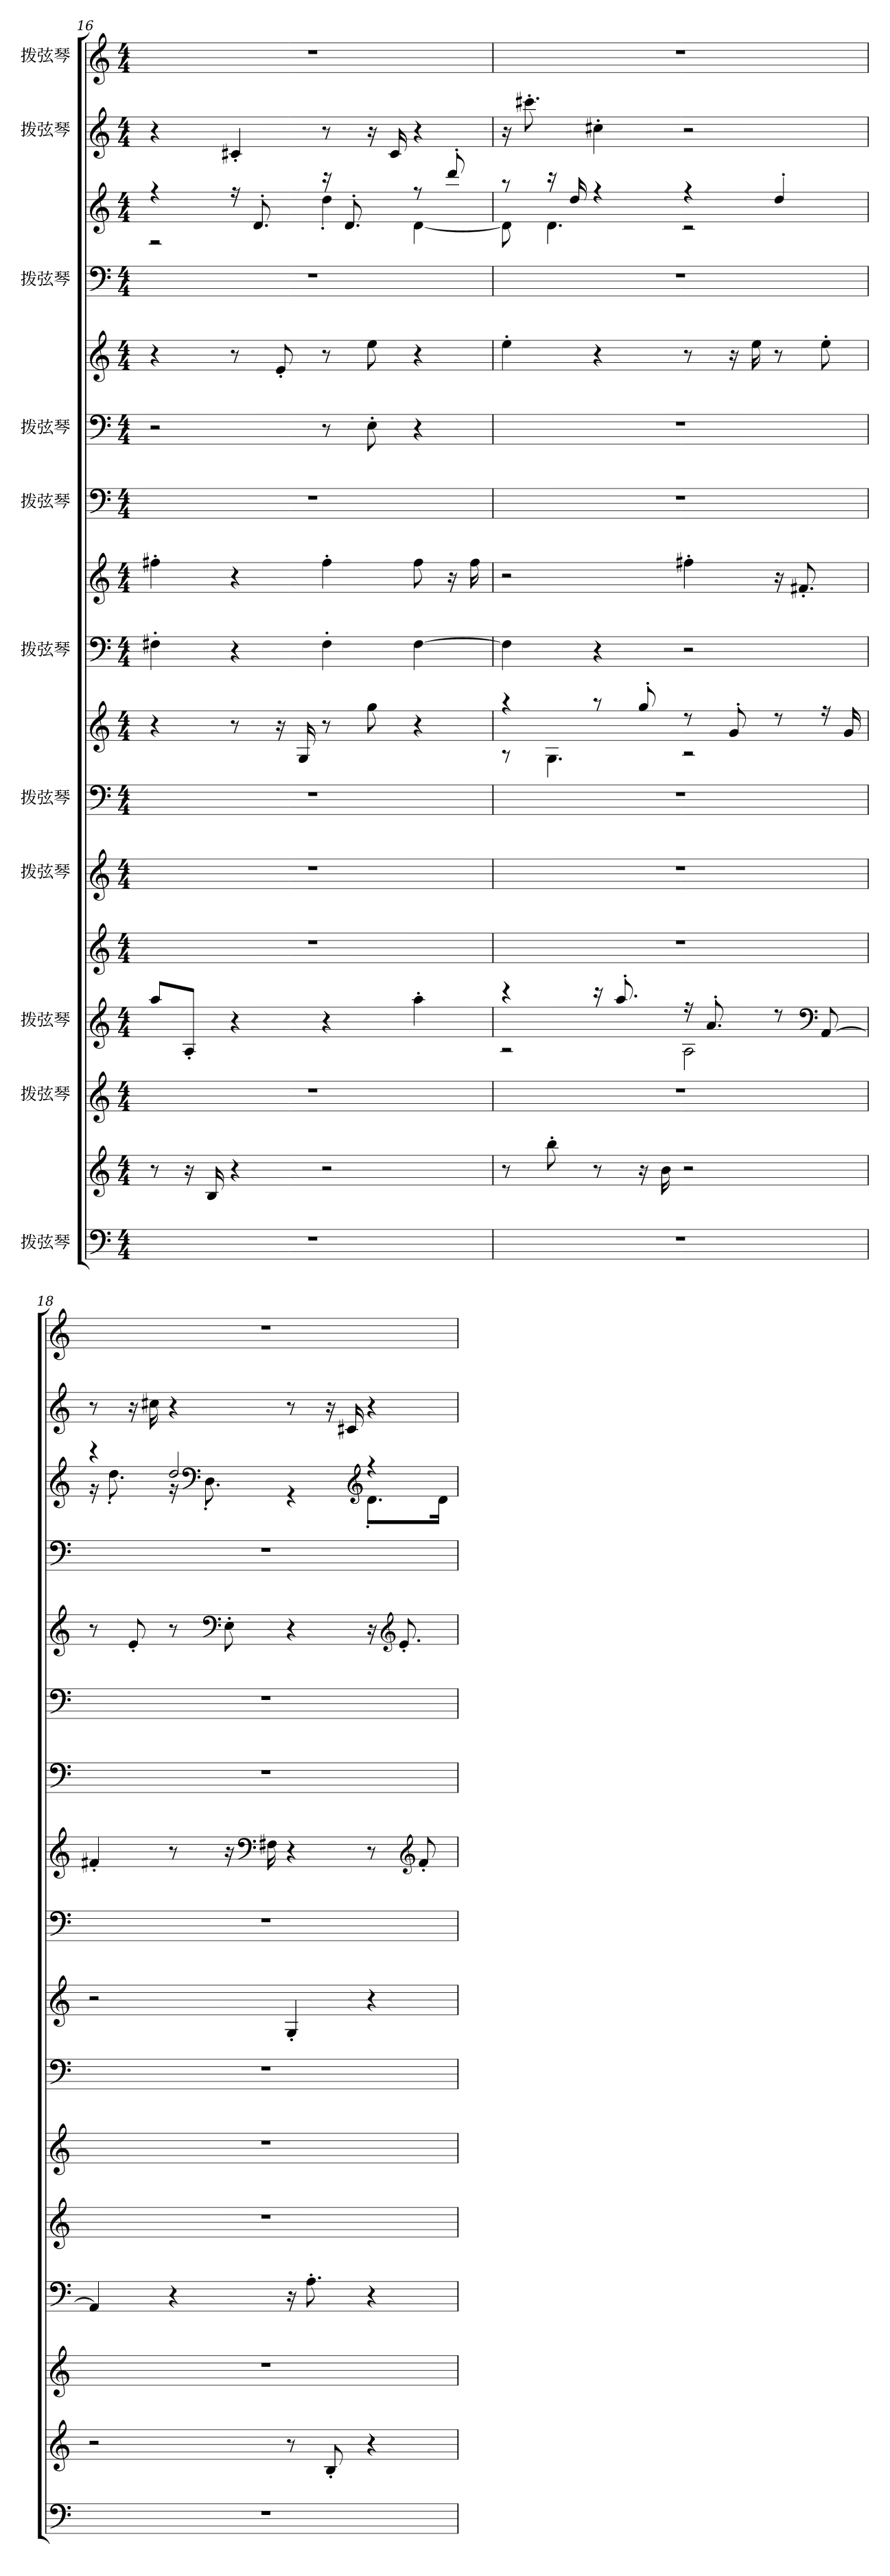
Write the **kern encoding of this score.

**kern	**kern	**kern	**kern	**kern	**kern	**kern	**kern	**kern	**kern	**kern	**kern	**kern	**kern	**kern	**kern	**kern
*part11	*part11	*part10	*part9	*part9	*part8	*part7	*part7	*part6	*part6	*part5	*part4	*part4	*part3	*part3	*part2	*part1
*staff17	*staff16	*staff15	*staff14	*staff13	*staff12	*staff11	*staff10	*staff9	*staff8	*staff7	*staff6	*staff5	*staff4	*staff3	*staff2	*staff1
*I"拨弦琴	*	*I"拨弦琴	*I"拨弦琴	*	*I"拨弦琴	*I"拨弦琴	*	*I"拨弦琴	*	*I"拨弦琴	*I"拨弦琴	*	*I"拨弦琴	*	*I"拨弦琴	*I"拨弦琴
!!LO:PB:g=z
*clefF4	*clefG2	*clefG2	*clefG2	*clefG2	*clefG2	*clefF4	*clefG2	*clefF4	*clefG2	*clefF4	*clefF4	*clefG2	*clefF4	*clefG2	*clefG2	*clefG2
*k[]	*k[]	*k[]	*k[]	*k[]	*k[]	*k[]	*k[]	*k[]	*k[]	*k[]	*k[]	*k[]	*k[]	*k[]	*k[]	*k[]
*M4/4	*M4/4	*M4/4	*M4/4	*M4/4	*M4/4	*M4/4	*M4/4	*M4/4	*M4/4	*M4/4	*M4/4	*M4/4	*M4/4	*M4/4	*M4/4	*M4/4
=16	=16	=16	=16	=16	=16	=16	=16	=16	=16	=16	=16	=16	=16	=16	=16	=16
*	*	*	*	*	*	*	*	*	*	*	*	*	*	*^	*	*
1r	8r	1r	8aa/L	1r	1r	1r	4r	4F#X'\	4ff#X'\	1r	2r	4r	1r	4r	2r	4r	1r
.	16r	.	8A'/J	.	.	.	.	.	.	.	.	.	.	.	.	.	.
.	16B/	.	.	.	.	.	.	.	.	.	.	.	.	.	.	.	.
.	4r	.	4r	.	.	.	8r	4r	4r	.	.	8r	.	16r	.	4c#X'/	.
.	.	.	.	.	.	.	.	.	.	.	.	.	.	8.d'/	.	.	.
.	.	.	.	.	.	.	16r	.	.	.	.	8e'/	.	.	.	.	.
.	.	.	.	.	.	.	16G/	.	.	.	.	.	.	.	.	.	.
.	2r	.	4r	.	.	.	8r	4F#'\	4ff#'\	.	8r	8r	.	16r	4dd'\	8r	.
.	.	.	.	.	.	.	.	.	.	.	.	.	.	8.d'/	.	.	.
.	.	.	.	.	.	.	8gg\	.	.	.	8E'\	8ee\	.	.	.	16r	.
.	.	.	.	.	.	.	.	.	.	.	.	.	.	.	.	16c#/	.
.	.	.	4aa'\	.	.	.	4r	[4F#\	8ff#\	.	4r	4r	.	8r	[4d\	4r	.
.	.	.	.	.	.	.	.	.	16r	.	.	.	.	8ddd'/	.	.	.
.	.	.	.	.	.	.	.	.	16ff#\	.	.	.	.	.	.	.	.
=17	=17	=17	=17	=17	=17	=17	=17	=17	=17	=17	=17	=17	=17	=17	=17	=17	=17
*	*	*	*^	*	*	*	*^	*	*	*	*	*	*	*	*	*	*
1r	8r	1r	4r	2r	1r	1r	1r	4r	8r	4F#\]	2r	1r	1r	4ee'\	1r	8r	8d\]	16r	1r
.	.	.	.	.	.	.	.	.	.	.	.	.	.	.	.	.	.	8.ccc#X'\	.
.	8bb'\	.	.	.	.	.	.	.	4.G\	.	.	.	.	.	.	16r	4.d\	.	.
.	.	.	.	.	.	.	.	.	.	.	.	.	.	.	.	16dd/	.	.	.
.	8r	.	16r	.	.	.	.	8r	.	4r	.	.	.	4r	.	4r	.	4cc#X'\	.
.	.	.	8.aa'/	.	.	.	.	.	.	.	.	.	.	.	.	.	.	.	.
.	16r	.	.	.	.	.	.	8gg'/	.	.	.	.	.	.	.	.	.	.	.
.	16b\	.	.	.	.	.	.	.	.	.	.	.	.	.	.	.	.	.	.
.	2r	.	16r	2A\	.	.	.	8r	2r	2r	4ff#X'\	.	.	8r	.	4r	2r	2r	.
.	.	.	8.a'/	.	.	.	.	.	.	.	.	.	.	.	.	.	.	.	.
.	.	.	.	.	.	.	.	8g'/	.	.	.	.	.	16r	.	.	.	.	.
.	.	.	.	.	.	.	.	.	.	.	.	.	.	16ee\	.	.	.	.	.
.	.	.	8r	.	.	.	.	8r	.	.	16r	.	.	8r	.	4dd'/	.	.	.
.	.	.	.	.	.	.	.	.	.	.	8.f#X'/	.	.	.	.	.	.	.	.
*	*	*	*clefF4	*	*	*	*	*	*	*	*	*	*	*	*	*	*	*	*
.	.	.	[8AA/	.	.	.	.	16r	.	.	.	.	.	8ee'\	.	.	.	.	.
.	.	.	.	.	.	.	.	16g/	.	.	.	.	.	.	.	.	.	.	.
*	*	*	*v	*v	*	*	*	*v	*v	*	*	*	*	*	*	*	*	*	*
!!LO:PB:g=z
=18	=18	=18	=18	=18	=18	=18	=18	=18	=18	=18	=18	=18	=18	=18	=18	=18	=18
1r	2r	1r	4AA/]	1r	1r	1r	2r	1r	4f#X'/	1r	1r	8r	1r	4r	16r	8r	1r
.	.	.	.	.	.	.	.	.	.	.	.	.	.	.	8.dd'\	.	.
.	.	.	.	.	.	.	.	.	.	.	.	8e'/	.	.	.	16r	.
.	.	.	.	.	.	.	.	.	.	.	.	.	.	.	.	16cc#X\	.
.	.	.	4r	.	.	.	.	.	8r	.	.	8r	.	2dd/	16r	4r	.
*	*	*	*	*	*	*	*	*	*	*	*	*	*	*clefF4	*	*	*
.	.	.	.	.	.	.	.	.	.	.	.	.	.	.	8.D'\	.	.
*	*	*	*	*	*	*	*	*	*	*	*	*clefF4	*	*	*	*	*
.	.	.	.	.	.	.	.	.	16r	.	.	8E'\	.	.	.	.	.
*	*	*	*	*	*	*	*	*	*clefF4	*	*	*	*	*	*	*	*
.	.	.	.	.	.	.	.	.	16F#X\	.	.	.	.	.	.	.	.
.	8r	.	16r	.	.	.	4G'/	.	4r	.	.	4r	.	.	4r	8r	.
.	.	.	8.A'\	.	.	.	.	.	.	.	.	.	.	.	.	.	.
.	8B'/	.	.	.	.	.	.	.	.	.	.	.	.	.	.	16r	.
.	.	.	.	.	.	.	.	.	.	.	.	.	.	.	.	16c#X/	.
*	*	*	*	*	*	*	*	*	*	*	*	*	*	*clefG2	*	*	*
.	4r	.	4r	.	.	.	4r	.	8r	.	.	16r	.	4r	8.d'\L	4r	.
*	*	*	*	*	*	*	*	*	*	*	*	*clefG2	*	*	*	*	*
.	.	.	.	.	.	.	.	.	.	.	.	8.e'/	.	.	.	.	.
*	*	*	*	*	*	*	*	*	*clefG2	*	*	*	*	*	*	*	*
.	.	.	.	.	.	.	.	.	8f#'/	.	.	.	.	.	.	.	.
.	.	.	.	.	.	.	.	.	.	.	.	.	.	.	16d\Jk	.	.
*	*	*	*	*	*	*	*	*	*	*	*	*	*	*v	*v	*	*
=	=	=	=	=	=	=	=	=	=	=	=	=	=	=	=	=
*-	*-	*-	*-	*-	*-	*-	*-	*-	*-	*-	*-	*-	*-	*-	*-	*-
